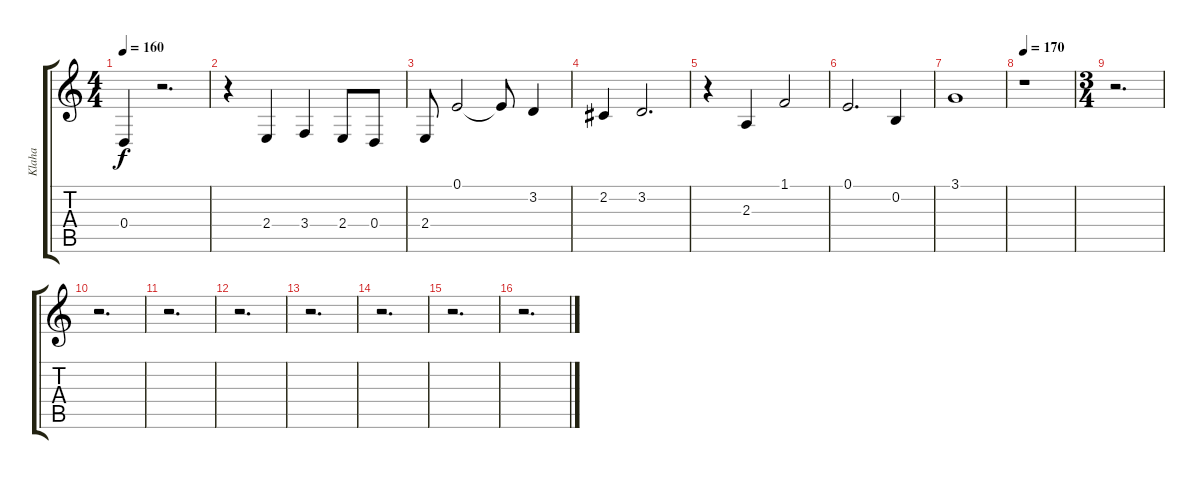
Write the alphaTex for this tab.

\track ("Klaha" "Klaha") {instrument cello}
\staff {score tabs}
\tuning (E4 B3 G3 D3 A2 E2) {hide}
\ts (4 4)
\tempo 160
\clef g2
\ks c
0.4{t}.4{dy f} r.2{d} |
r.4 2.4.4 3.4.4 2.4.8 0.4.8 |
2.4.8 0.1.2 0.1{t}.8 3.2.4 |
2.2.4 3.2.2{d} |
r.4 2.3.4 1.1.2 |
0.1.2{d} 0.2.4 |
3.1.1 |
\tempo 170
r.1 |
\ts (3 4)
r.2{d} |
r.2{d} |
r.2{d} |
r.2{d} |
r.2{d} |
r.2{d} |
r.2{d} |
r.2{d}
